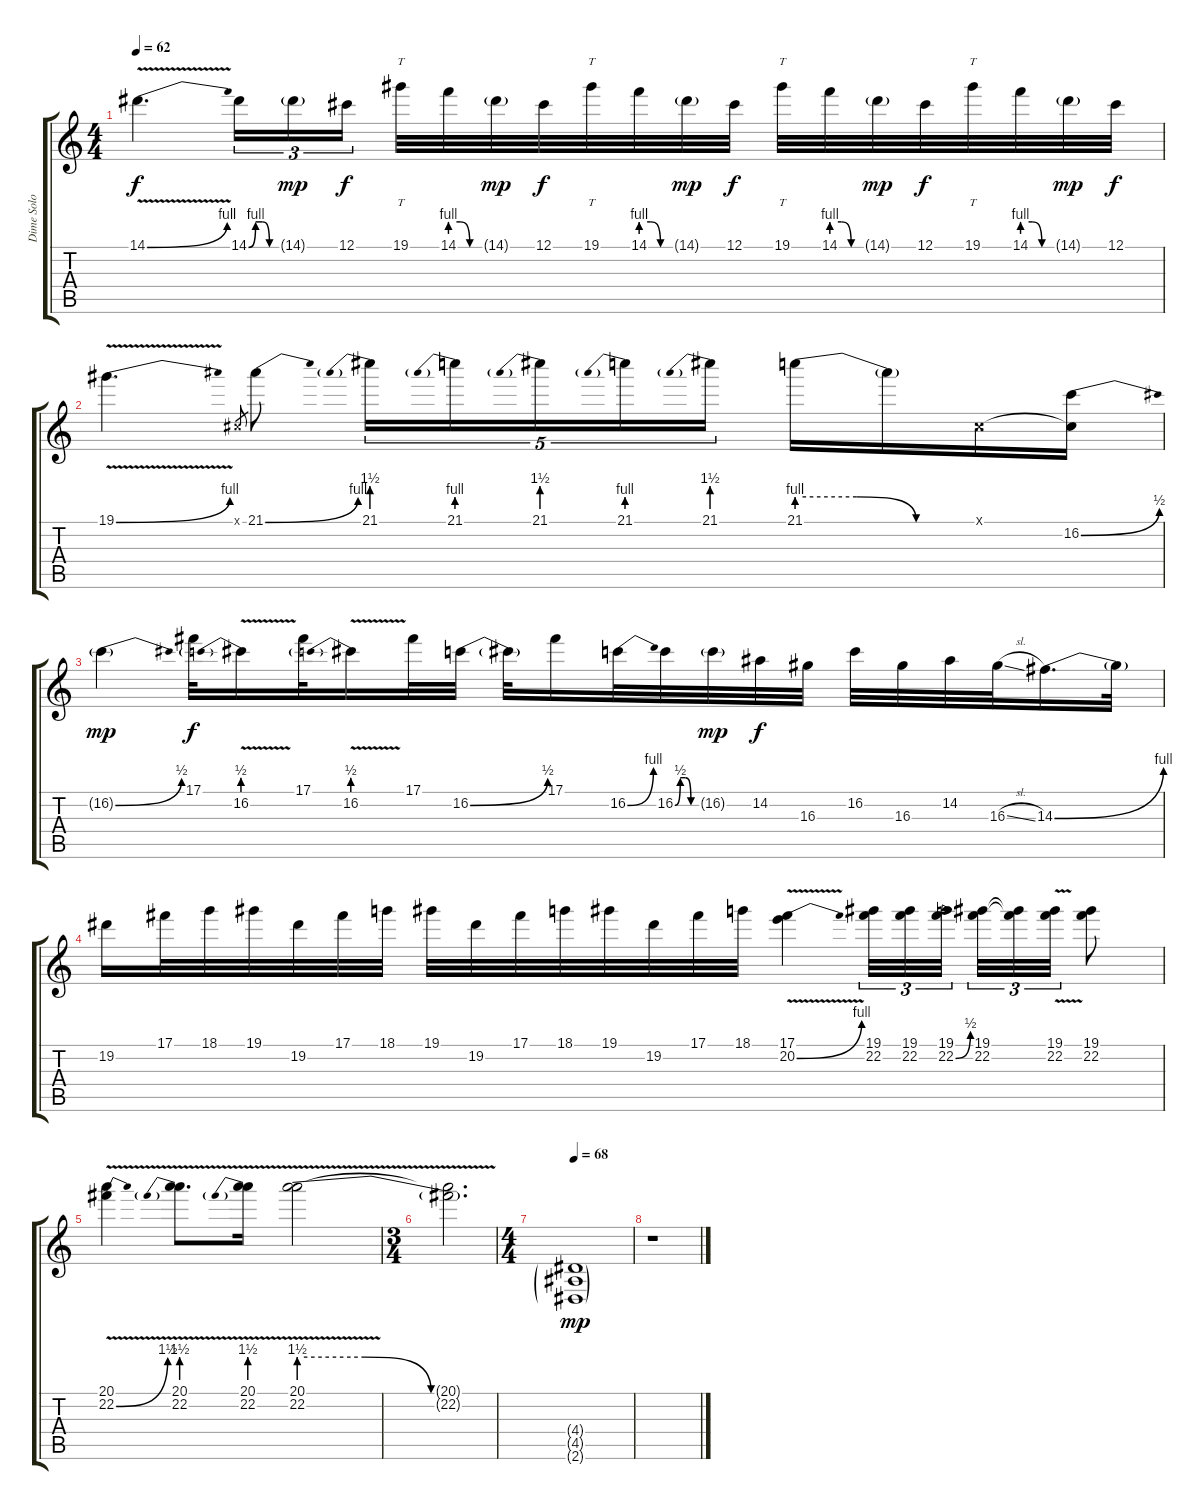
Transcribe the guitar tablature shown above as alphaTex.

\track ("Dime Solo" "Dime Solo") {instrument overdrivenguitar}
\staff {score tabs}
\tuning (Db4 Ab3 E3 B2 Gb2 Db2) {hide}
\ts (4 4)
\tempo 62
\clef g2
\ks c
14.1{be (bend 0 0 60 4) v}.4{d dy f} 14.1{be (custom 0 0 15 4 30 4 45 0 60 0)}.16{tu (3 2)} 14.1{g}.16{tu (3 2) dy mp} 12.1.16{tu (3 2) dy f} 19.1.32{tt} 14.1{be (custom 0 4 20 4 40 0 60 0)}.32 14.1{g}.32{dy mp} 12.1.32{dy f} 19.1.32{tt} 14.1{be (custom 0 4 20 4 40 0 60 0)}.32 14.1{g}.32{dy mp} 12.1.32{dy f} 19.1.32{tt} 14.1{be (custom 0 4 20 4 40 0 60 0)}.32 14.1{g}.32{dy mp} 12.1.32{dy f} 19.1.32{tt} 14.1{be (custom 0 4 20 4 40 0 60 0)}.32 14.1{g}.32{dy mp} 12.1.32{dy f} |
19.1{be (bend 0 0 60 4) v}.4{d} 0.1{x}.8{gr} 21.1{be (bend 0 0 60 4)}.8 21.1{be (prebend 0 6 60 6)}.16{tu (5 4)} 21.1{be (prebend 0 4 60 4)}.16{tu (5 4)} 21.1{be (prebend 0 6 60 6)}.16{tu (5 4)} 21.1{be (prebend 0 4 60 4)}.16{tu (5 4)} 21.1{be (prebend 0 6 60 6)}.16{tu (5 4)} 21.1{be (custom 0 4 20 4 40 0 60 0)}.16 21.1{t}.16 0.1{x}.16 (0.1{t} 16.2{be (bend 0 0 60 2)}).16 |
16.2{be (bend 0 0 60 2) g}.4{dy mp} 17.1.32{dy f} 16.2{be (prebend 0 2 60 2) v}.16 17.1.32 16.2{be (prebend 0 2 60 2) v}.16 17.1.32 16.2{be (bend 0 0 60 2)}.32 16.2{t}.32 17.1.16 16.2{be (bend 0 0 60 4)}.32 16.2{be (custom 0 0 15 2 30 2 45 0 60 0)}.32 16.2{g}.32{dy mp} 14.2.32{dy f} 16.3.32 16.2.32 16.3.32 14.2.32 16.3{sl}.32 14.3{be (bend 0 0 60 4)}.16{d} 14.3{t}.32 |
19.2.16 17.1.32 18.1.32 19.1.32 19.2.32 17.1.32 18.1.32 19.1.32 19.2.32 17.1.32 18.1.32 19.1.32 19.2.32 17.1.32 18.1.32 (17.1 20.2{be (bend 0 0 60 4) v}).4 (19.1 22.2).32{tu (3 2)} (19.1 22.2).32{tu (3 2)} (19.1 22.2{be (bend 0 0 60 2)}).32{tu (3 2) beam splitsecondary} (19.1 22.2).32{tu (3 2)} (19.1{t} 22.2{t}).32{tu (3 2)} (19.1{v} 22.2).32{tu (3 2)} (19.1 22.2).8 |
(20.1 22.2{be (bend 0 0 60 6) v}).4 (20.1 22.2{be (prebend 0 6 60 6) v}).8{d} (20.1 22.2{be (prebend 0 6 60 6) v}).16 (20.1 22.2{be (custom 0 6 20 6 40 0 60 0) v}).2 |
\ts (3 4)
(20.1{t} 22.2{t}).2{d} |
\ts (4 4)
\tempo 68
(4.4{g} 4.5{g} 2.6{g}).1{dy mp} |
r.1
